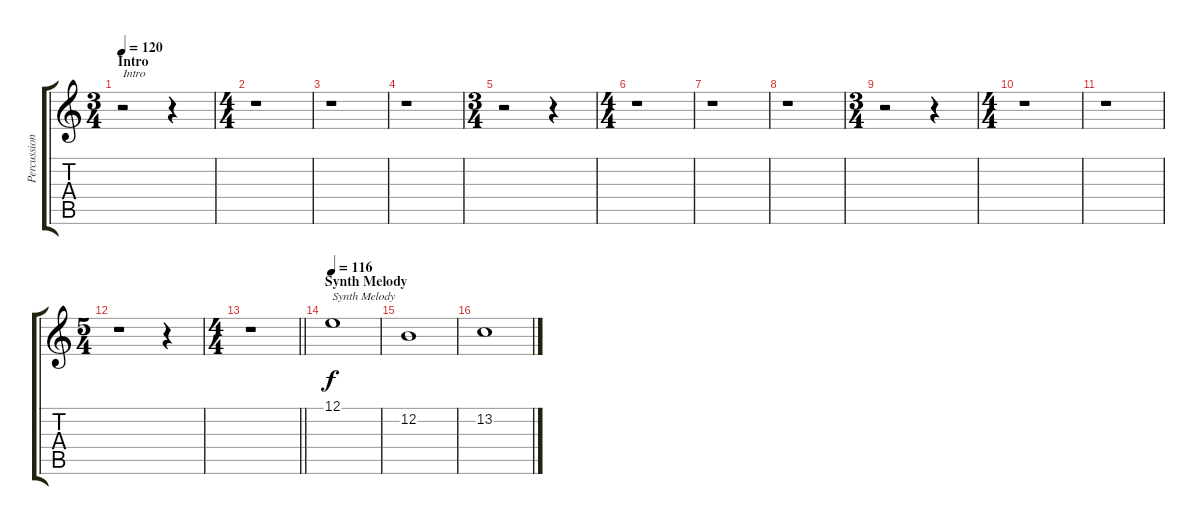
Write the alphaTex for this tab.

\track ("Percussion" "Percussion") {instrument glockenspiel}
\staff {score tabs}
\tuning (E4 B3 G3 D3 A2 E2) {hide}
\ts (3 4)
\section ("" "Intro")
\tempo 120
\clef g2
\ks c
r.2{txt "Intro" dy f instrument glockenspiel} r.4 |
\ts (4 4)
r.1 |
r.1 |
r.1 |
\ts (3 4)
r.2 r.4 |
\ts (4 4)
r.1 |
r.1 |
r.1 |
\ts (3 4)
r.2 r.4 |
\ts (4 4)
r.1 |
r.1 |
\ts (5 4)
r.1 r.4 |
\ts (4 4)
\barLineRight lightlight
r.1 |
\section ("" "Synth Melody")
\tempo 116
12.1.1{txt "Synth Melody"} |
12.2.1 |
13.2.1
